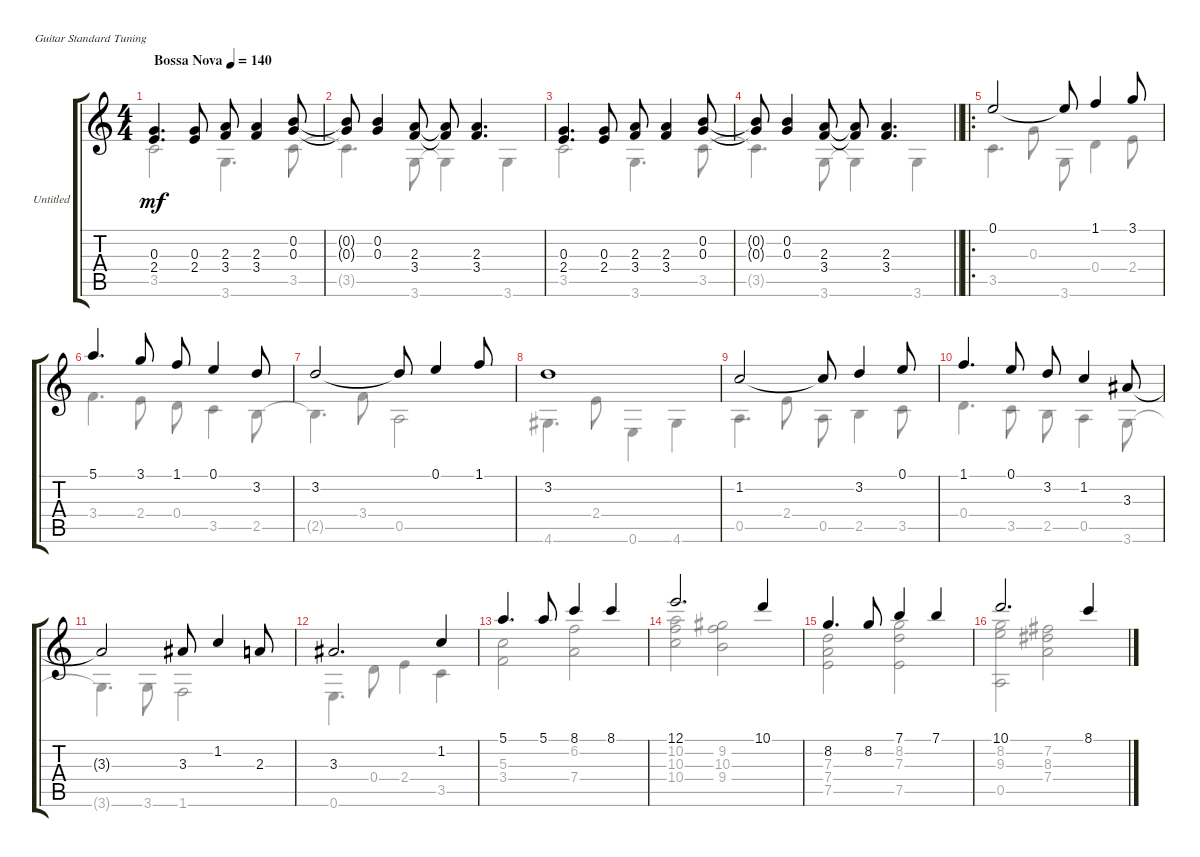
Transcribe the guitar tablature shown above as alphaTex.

\bracketExtendMode groupsimilarinstruments
\firstSystemTrackNameOrientation horizontal
\otherSystemsTrackNameOrientation horizontal
\track ("Untitled" "Untitled") {instrument acousticguitarnylon}
\staff {score tabs}
\tuning (E4 B3 G3 D3 A2 E2)
\voice
\ts (4 4)
\tempo (140 "Bossa Nova")
\clef g2
\ks c
(0.3 2.4).4{d dy mf instrument acousticguitarnylon} (0.3 2.4).8 (2.3 3.4).8 (2.3 3.4).4 (0.2 0.3).8 |
(0.2{t} 0.3{t}).8 (0.2 0.3).4 (2.3 3.4).8 (2.3{t} 3.4{t}).8 (2.3 3.4).4{d} |
(0.3 2.4).4{d} (0.3 2.4).8 (2.3 3.4).8 (2.3 3.4).4 (0.2 0.3).8 |
\barLineRight lightlight
(0.2{t} 0.3{t}).8 (0.2 0.3).4 (2.3 3.4).8 (2.3{t} 3.4{t}).8 (2.3 3.4).4{d} |
\ro
0.1.2 0.1{t}.8 1.1.4 3.1.8 |
5.1.4{d} 3.1.8 1.1.8 0.1.4 3.2.8 |
3.2.2 3.2{t}.8 0.1.4 1.1.8 |
3.2.1 |
1.2.2 1.2{t}.8 3.2.4 0.1.8 |
1.1.4{d} 0.1.8 3.2.8 1.2.4 3.3.8 |
3.3{t}.2 3.3.8 1.2.4 2.3.8 |
3.3.2{d} 1.2.4 |
5.1.4{d} 5.1.8 8.1.4 8.1.4 |
12.1.2{d} 10.1.4 |
8.2.4{d} 8.2.8 7.1.4 7.1.4 |
10.1.2{d} 8.1.4
\voice
\clef g2
\ottava regular
\simile none
\ks c
3.5.2{dy mf} 3.6.4{d} 3.5.8 |
3.5{t}.4{d} 3.6.8 3.6{t}.4 3.6.4 |
3.5.2 3.6.4{d} 3.5.8 |
\barLineRight lightlight
3.5{t}.4{d} 3.6.8 3.6{t}.4 3.6.4 |
3.5.4{d} 0.3.8 3.6.8 0.4.4 2.4.8 |
3.4.4{d} 2.4.8 0.4.8 3.5.4 2.5.8 |
2.5{t}.4{d} 3.4.8 0.5.2 |
4.6.4{d} 2.4.8 0.6.4 4.6.4 |
0.5.4{d} 2.4.8 0.5.8 2.5.4 3.5.8 |
0.4.4{d} 3.5.8 2.5.8 0.5.4 3.6.8 |
3.6{t}.4{d} 3.6.8 1.6.2 |
0.6.4{d} 0.4.8 2.4.4 3.5.4 |
(5.3 3.4).2 (6.2 7.4).2 |
(10.2 10.3 10.4).2 (9.2 10.3 9.4).2 |
(7.3 7.4 7.5).2 (8.2 7.3 7.5).2 |
(8.2 9.3 0.5).2 (7.2 8.3 7.4).2
